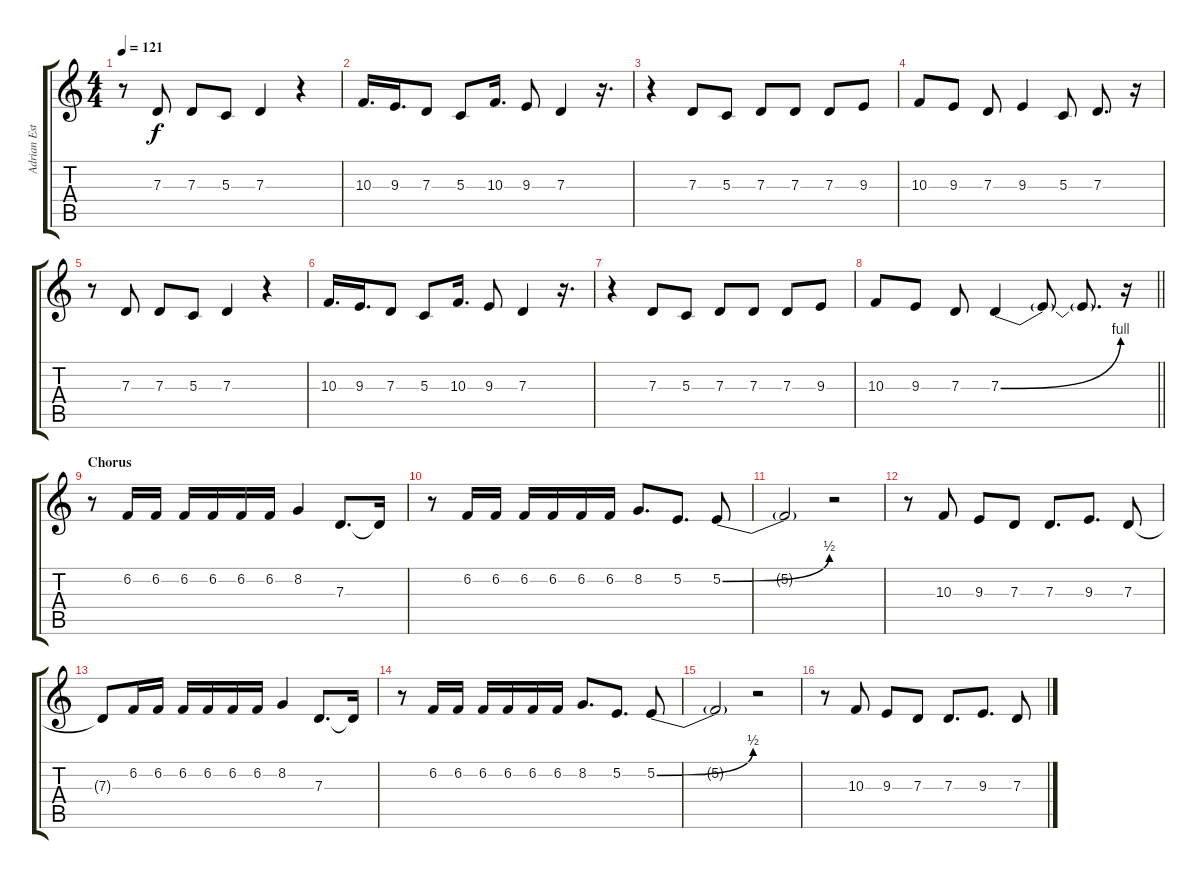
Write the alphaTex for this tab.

\track ("Adrian Estrella" "Adrian Est") {instrument violin}
\staff {score tabs}
\tuning (E4 B3 G3 D3 A2 D2) {hide}
\ts (4 4)
\tempo 121
\clef g2
\ks c
r.8{dy f volume 14} 7.3.8 7.3.8 5.3.8 7.3.4 r.4 |
10.3.16{d} 9.3.16{d} 7.3.8 5.3.8 10.3.16{d} 9.3.8 7.3.4 r.16{d} |
r.4 7.3.8 5.3.8 7.3.8 7.3.8 7.3.8 9.3.8 |
10.3.8 9.3.8 7.3.8 9.3.4 5.3.8 7.3.8{d} r.16 |
r.8 7.3.8 7.3.8 5.3.8 7.3.4 r.4 |
10.3.16{d} 9.3.16{d} 7.3.8 5.3.8 10.3.16{d} 9.3.8 7.3.4 r.16{d} |
r.4 7.3.8 5.3.8 7.3.8 7.3.8 7.3.8 9.3.8 |
\barLineRight lightlight
10.3.8 9.3.8 7.3.8 7.3{be (bend 0 0 60 4)}.4 7.3{t}.8 7.3{t}.8{d} r.16 |
\section ("" "Chorus")
r.8{volume 14} 6.2.16 6.2.16 6.2.16 6.2.16 6.2.16 6.2.16 8.2.4 7.3.8{d} 7.3{t}.16 |
r.8 6.2.16 6.2.16 6.2.16 6.2.16 6.2.16 6.2.16 8.2.8{d} 5.2.8{d} 5.2{be (bend 0 0 60 2)}.8 |
5.2{t}.2 r.2 |
r.8 10.3.8 9.3.8 7.3.8 7.3.8{d} 9.3.8{d} 7.3.8 |
7.3{t}.8 6.2.16 6.2.16 6.2.16 6.2.16 6.2.16 6.2.16 8.2.4 7.3.8{d} 7.3{t}.16 |
r.8 6.2.16 6.2.16 6.2.16 6.2.16 6.2.16 6.2.16 8.2.8{d} 5.2.8{d} 5.2{be (bend 0 0 60 2)}.8 |
5.2{t}.2 r.2 |
r.8 10.3.8 9.3.8 7.3.8 7.3.8{d} 9.3.8{d} 7.3.8
